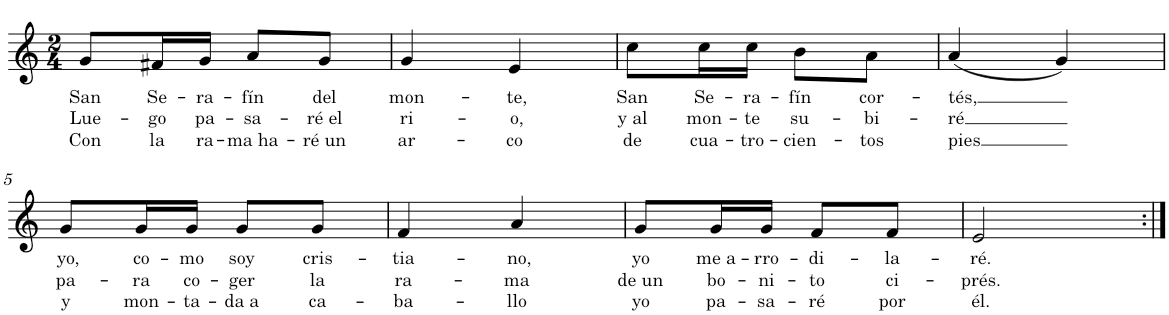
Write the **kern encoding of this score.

**kern	**text	**text	**text
*part1	*part1	*part1	*part1
*staff1	*staff1	*staff1	*staff1
*I"Nylon Guitar	*	*	*
*clefG2	*	*	*
*Trd7c12	*	*	*
*k[]	*	*	*
*M2/4	*	*	*
=1	=1	=1	=1
!	!LO:LY:b	!LO:LY:b	!LO:LY:b
8g/L	San	Lue-	Con
!	!LO:LY:b	!LO:LY:b	!LO:LY:b
16f#X/L	Se-	-go	la
!	!LO:LY:b	!LO:LY:b	!LO:LY:b
16g/JJ	-ra-	pa-	ra-
!	!LO:LY:b	!LO:LY:b	!LO:LY:b
8a/L	-fín	-sa-	-ma ha-
!	!LO:LY:b	!LO:LY:b	!LO:LY:b
8g/J	del	-ré el	-ré un
=2	=2	=2	=2
!	!LO:LY:b	!LO:LY:b	!LO:LY:b
4g/	mon-	ri-	ar-
!	!LO:LY:b	!LO:LY:b	!LO:LY:b
4e/	-te,	-o,	-co
=3	=3	=3	=3
!	!LO:LY:b	!LO:LY:b	!LO:LY:b
8cc\L	San	y al	de
!	!LO:LY:b	!LO:LY:b	!LO:LY:b
16cc\L	Se-	mon-	cua-
!	!LO:LY:b	!LO:LY:b	!LO:LY:b
16cc\JJ	-ra-	-te	-tro-
!	!LO:LY:b	!LO:LY:b	!LO:LY:b
8b\L	-fín	su-	-cien-
!	!LO:LY:b	!LO:LY:b	!LO:LY:b
8a\J	cor-	-bi-	-tos
=4	=4	=4	=4
!	!LO:LY:b	!LO:LY:b	!LO:LY:b
(4a/	-tés,	-ré	pies
4g/)	.	.	.
!!LO:LB:g=z
=5	=5	=5	=5
!	!LO:LY:b	!LO:LY:b	!LO:LY:b
8g/L	yo,	pa-	y
!	!LO:LY:b	!LO:LY:b	!LO:LY:b
16g/L	co-	-ra	mon-
!	!LO:LY:b	!LO:LY:b	!LO:LY:b
16g/JJ	-mo	co-	-ta-
!	!LO:LY:b	!LO:LY:b	!LO:LY:b
8g/L	soy	-ger	-da a
!	!LO:LY:b	!LO:LY:b	!LO:LY:b
8g/J	cris-	la	ca-
=6	=6	=6	=6
!	!LO:LY:b	!LO:LY:b	!LO:LY:b
4f/	-tia-	ra-	-ba-
!	!LO:LY:b	!LO:LY:b	!LO:LY:b
4a/	-no,	-ma	-llo
=7	=7	=7	=7
!	!LO:LY:b	!LO:LY:b	!LO:LY:b
8g/L	yo	de un	yo
!	!LO:LY:b	!LO:LY:b	!LO:LY:b
16g/L	me a-	bo-	pa-
!	!LO:LY:b	!LO:LY:b	!LO:LY:b
16g/JJ	-rro-	-ni-	-sa-
!	!LO:LY:b	!LO:LY:b	!LO:LY:b
8f/L	-di-	-to	-ré
!	!LO:LY:b	!LO:LY:b	!LO:LY:b
8f/J	-la-	ci-	por
=8	=8	=8	=8
!	!LO:LY:b	!LO:LY:b	!LO:LY:b
2e/	-ré.	-prés.	él.
=:|!	=:|!	=:|!	=:|!
*-	*-	*-	*-
